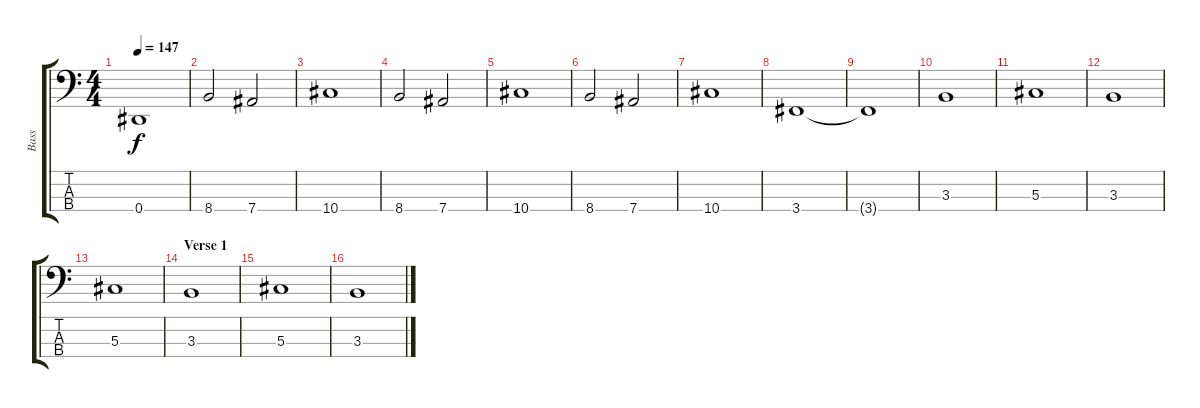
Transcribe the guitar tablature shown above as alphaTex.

\track ("Bass" "Bass") {instrument electricbassfinger}
\staff {score tabs}
\tuning (Gb2 Db2 Ab1 Eb1) {hide}
\ts (4 4)
\tempo 147
\clef f4
\ks c
0.4{t}.1{dy f} |
8.4.2 7.4.2 |
10.4.1 |
8.4.2 7.4.2 |
10.4.1 |
8.4.2 7.4.2 |
10.4.1 |
3.4.1 |
3.4{t}.1 |
3.3.1 |
5.3.1 |
3.3.1 |
5.3.1 |
\section ("" "Verse 1")
3.3.1 |
5.3.1 |
3.3.1
